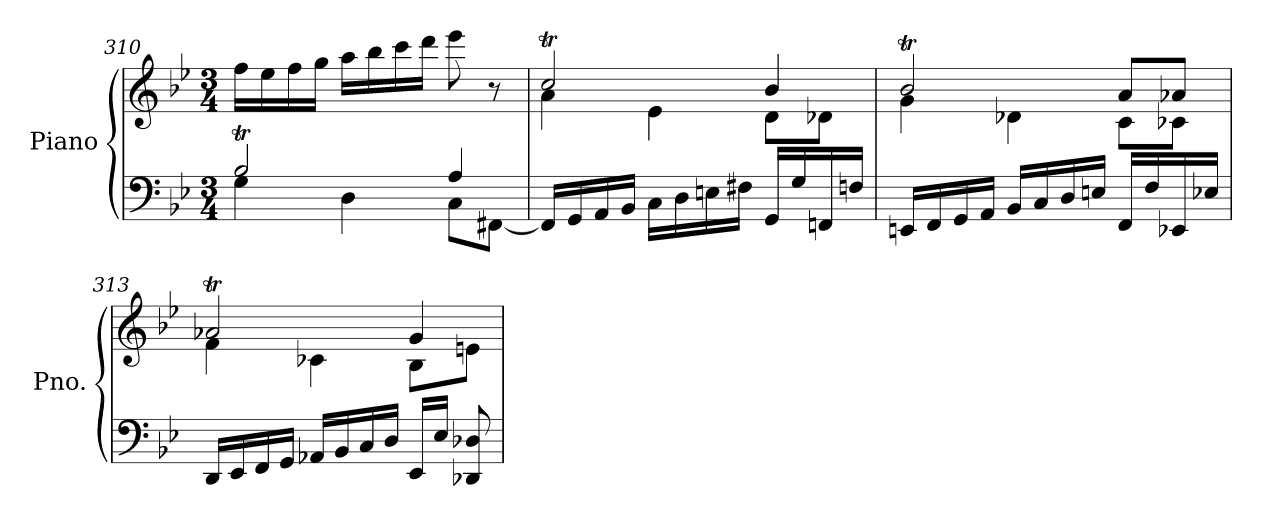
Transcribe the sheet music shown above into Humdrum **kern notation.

**kern	**kern
*part1	*part1
*staff2	*staff1
*I"Piano	*
*I'Pno.	*
!!LO:LB:g=z
*clefF4	*clefG2
*k[b-e-]	*k[b-e-]
*M3/4	*M3/4
=310	=310
*^	*
2B-T/	4G\	16ff\LL
.	.	16ee-\
.	.	16ff\
.	.	16gg\JJ
.	4D\	16aa\LL
.	.	16bb-\
.	.	16ccc\
.	.	16ddd\JJ
4A/	8C\L	8eee-\
.	[8FF#X\J	8r
*v	*v	*
=311	=311
*	*^
16FF#/LL]	2ccT/	4a\
16GG/	.	.
16AA/	.	.
16BB-/JJ	.	.
16C\LL	.	4e-\
16D\	.	.
16En\	.	.
16F#X\JJ	.	.
16GG/LL	4b-/	8d\L
16G/	.	.
16FFn/	.	8d-X\J
16Fn/JJ	.	.
!!LO:PB:g=z	!!
=312	=312	=312
16EEn/LL	2b-T/	4g\
16FF/	.	.
16GG/	.	.
16AA/JJ	.	.
16BB-/LL	.	4d-X\
16C/	.	.
16D/	.	.
16En/JJ	.	.
16FF/LL	8a/L	8c\L
16F/	.	.
16EE-X/	8a-X/J	8c-X\J
16E-X/JJ	.	.
=313	=313	=313
16DD/LL	2a-XT/	4f\
16EE-/	.	.
16FF/	.	.
16GG/JJ	.	.
16AA-X/LL	.	4c-X\
16BB-/	.	.
16C/	.	.
16D/JJ	.	.
16EE-/LL	4g/	8B-\L
16E-/JJ	.	.
8DD-X/ 8D-X/	.	8en\J
*	*v	*v
=	=
*-	*-
